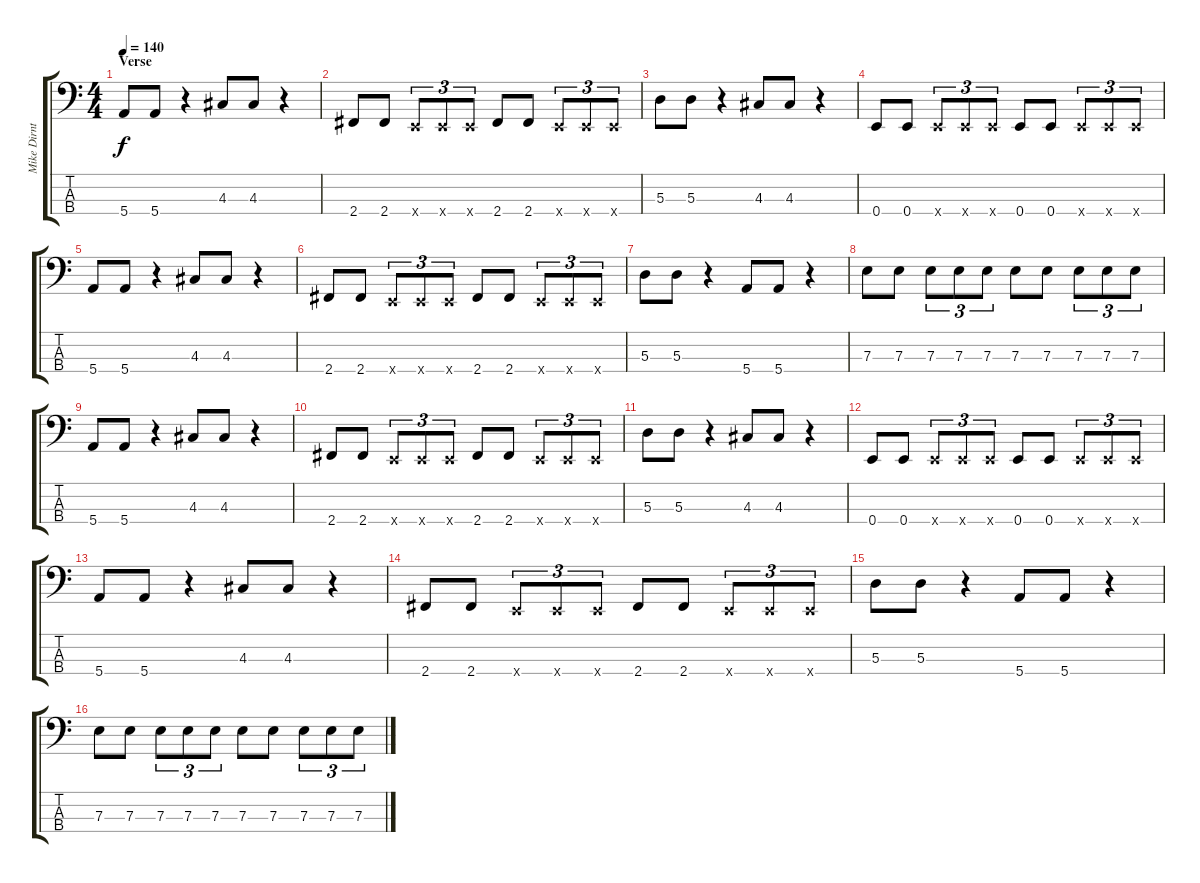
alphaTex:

\track ("Mike Dirnt" "Mike Dirnt") {instrument electricbasspick}
\staff {score tabs}
\tuning (G2 D2 A1 E1) {hide}
\ts (4 4)
\section ("" "Verse")
\tempo 140
\clef f4
\ks c
5.4.8{dy f} 5.4.8 r.4 4.3.8 4.3.8 r.4 |
2.4.8 2.4.8 0.4{x}.8{tu (3 2)} 0.4{x}.8{tu (3 2)} 0.4{x}.8{tu (3 2)} 2.4.8 2.4.8 0.4{x}.8{tu (3 2)} 0.4{x}.8{tu (3 2)} 0.4{x}.8{tu (3 2)} |
5.3.8 5.3.8 r.4 4.3.8 4.3.8 r.4 |
0.4.8 0.4.8 0.4{x}.8{tu (3 2)} 0.4{x}.8{tu (3 2)} 0.4{x}.8{tu (3 2)} 0.4.8 0.4.8 0.4{x}.8{tu (3 2)} 0.4{x}.8{tu (3 2)} 0.4{x}.8{tu (3 2)} |
5.4.8 5.4.8 r.4 4.3.8 4.3.8 r.4 |
2.4.8 2.4.8 0.4{x}.8{tu (3 2)} 0.4{x}.8{tu (3 2)} 0.4{x}.8{tu (3 2)} 2.4.8 2.4.8 0.4{x}.8{tu (3 2)} 0.4{x}.8{tu (3 2)} 0.4{x}.8{tu (3 2)} |
5.3.8 5.3.8 r.4 5.4.8 5.4.8 r.4 |
7.3.8 7.3.8 7.3.8{tu (3 2)} 7.3.8{tu (3 2)} 7.3.8{tu (3 2)} 7.3.8 7.3.8 7.3.8{tu (3 2)} 7.3.8{tu (3 2)} 7.3.8{tu (3 2)} |
5.4.8 5.4.8 r.4 4.3.8 4.3.8 r.4 |
2.4.8 2.4.8 0.4{x}.8{tu (3 2)} 0.4{x}.8{tu (3 2)} 0.4{x}.8{tu (3 2)} 2.4.8 2.4.8 0.4{x}.8{tu (3 2)} 0.4{x}.8{tu (3 2)} 0.4{x}.8{tu (3 2)} |
5.3.8 5.3.8 r.4 4.3.8 4.3.8 r.4 |
0.4.8 0.4.8 0.4{x}.8{tu (3 2)} 0.4{x}.8{tu (3 2)} 0.4{x}.8{tu (3 2)} 0.4.8 0.4.8 0.4{x}.8{tu (3 2)} 0.4{x}.8{tu (3 2)} 0.4{x}.8{tu (3 2)} |
5.4.8 5.4.8 r.4 4.3.8 4.3.8 r.4 |
2.4.8 2.4.8 0.4{x}.8{tu (3 2)} 0.4{x}.8{tu (3 2)} 0.4{x}.8{tu (3 2)} 2.4.8 2.4.8 0.4{x}.8{tu (3 2)} 0.4{x}.8{tu (3 2)} 0.4{x}.8{tu (3 2)} |
5.3.8 5.3.8 r.4 5.4.8 5.4.8 r.4 |
7.3.8 7.3.8 7.3.8{tu (3 2)} 7.3.8{tu (3 2)} 7.3.8{tu (3 2)} 7.3.8 7.3.8 7.3.8{tu (3 2)} 7.3.8{tu (3 2)} 7.3.8{tu (3 2)}
